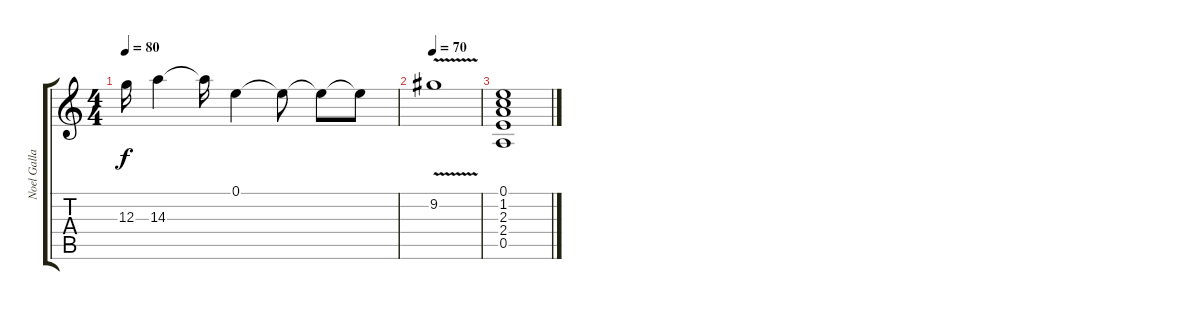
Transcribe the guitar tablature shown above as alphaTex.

\track ("Noel Gallagher" "Noel Galla") {instrument distortionguitar}
\staff {score tabs}
\tuning (E4 B3 G3 D3 A2 E2) {hide}
\ts (4 4)
\tempo 80
\clef g2
\ks c
12.3.16{dy f} 14.3.4 14.3{t}.16 0.1.4 0.1{t}.8 0.1{t}.8 0.1{t}.8 |
\tempo 70
9.2{v}.1 |
(0.1 1.2 2.3 2.4 0.5).1
